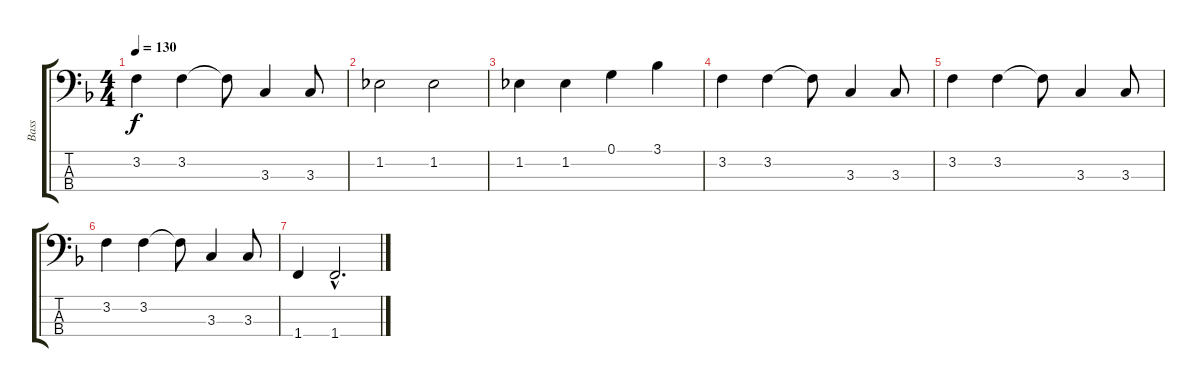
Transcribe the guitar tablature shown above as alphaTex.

\track ("Bass" "Bass") {instrument electricbassfinger}
\staff {score tabs}
\tuning (G2 D2 A1 E1) {hide}
\ts (4 4)
\tempo 130
\clef f4
\ks f
3.2.4{dy f} 3.2.4 3.2{t}.8 3.3.4 3.3.8 |
1.2.2 1.2.2 |
1.2.4 1.2.4 0.1.4 3.1.4 |
3.2.4 3.2.4 3.2{t}.8 3.3.4 3.3.8 |
3.2.4 3.2.4 3.2{t}.8 3.3.4 3.3.8 |
3.2.4 3.2.4 3.2{t}.8 3.3.4 3.3.8 |
1.4.4 1.4{hac}.2{d}
